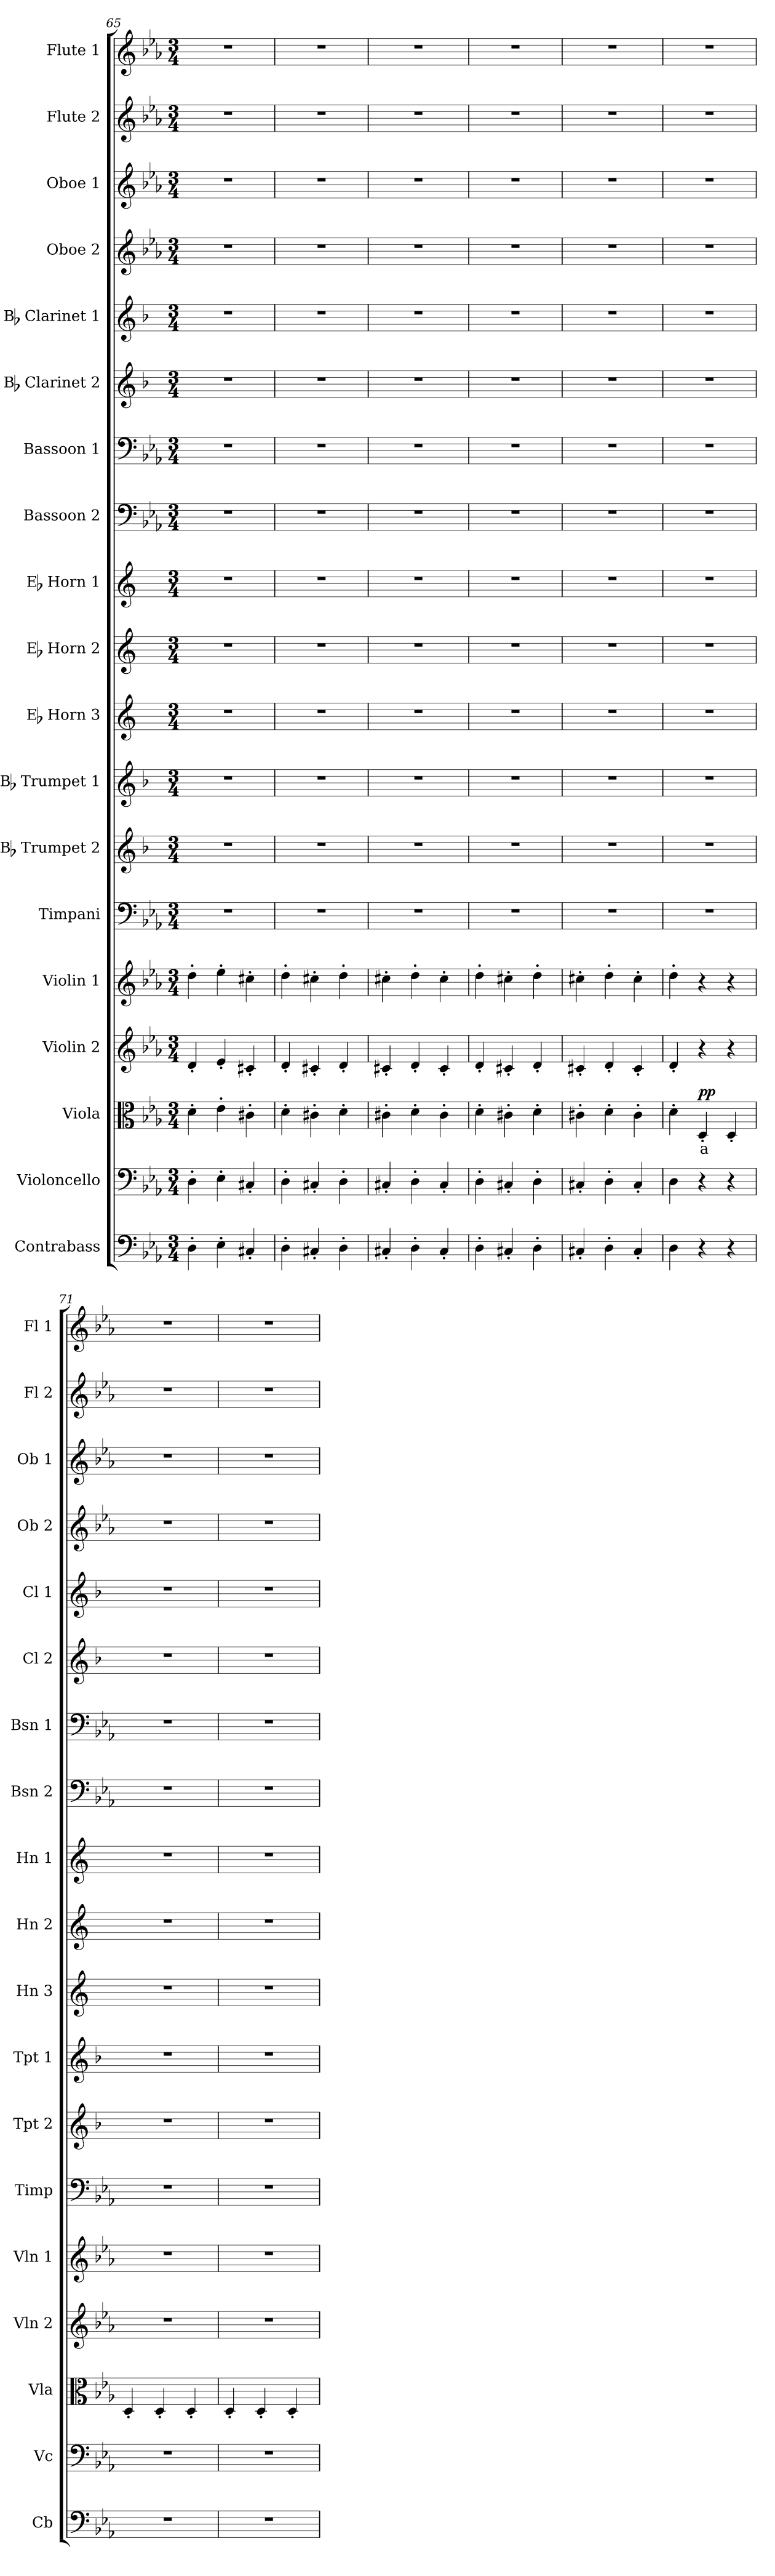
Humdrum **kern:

**kern	**kern	**kern	**text	**dynam	**kern	**kern	**kern	**kern	**kern	**kern	**kern	**kern	**kern	**kern	**kern	**kern	**kern	**kern	**kern	**kern
*part19	*part18	*part17	*part17	*part17	*part16	*part15	*part14	*part13	*part12	*part11	*part10	*part9	*part8	*part7	*part6	*part5	*part4	*part3	*part2	*part1
*staff19	*staff18	*staff17	*staff17	*staff17	*staff16	*staff15	*staff14	*staff13	*staff12	*staff11	*staff10	*staff9	*staff8	*staff7	*staff6	*staff5	*staff4	*staff3	*staff2	*staff1
*I"Contrabass	*I"Violoncello	*I"Viola	*	*	*I"Violin 2	*I"Violin 1	*I"Timpani	*I"Bb Trumpet 2	*I"Bb Trumpet 1	*I"Eb Horn 3	*I"Eb Horn 2	*I"Eb Horn 1	*I"Bassoon 2	*I"Bassoon 1	*I"Bb Clarinet 2	*I"Bb Clarinet 1	*I"Oboe 2	*I"Oboe 1	*I"Flute 2	*I"Flute 1
*I'Cb	*I'Vc	*I'Vla	*	*	*I'Vln 2	*I'Vln 1	*I'Timp	*I'Tpt 2	*I'Tpt 1	*I'Hn 3	*I'Hn 2	*I'Hn 1	*I'Bsn 2	*I'Bsn 1	*I'Cl 2	*I'Cl 1	*I'Ob 2	*I'Ob 1	*I'Fl 2	*I'Fl 1
!!LO:PB:g=z
*clefF4	*clefF4	*clefC3	*	*	*clefG2	*clefG2	*clefF4	*clefG2	*clefG2	*clefG2	*clefG2	*clefG2	*clefF4	*clefF4	*clefG2	*clefG2	*clefG2	*clefG2	*clefG2	*clefG2
*ITrd7c12	*	*	*	*	*	*	*	*ITrd1c2	*ITrd1c2	*ITrd5c9	*ITrd5c9	*ITrd5c9	*	*	*ITrd1c2	*ITrd1c2	*	*	*	*
*k[b-e-a-]	*k[b-e-a-]	*k[b-e-a-]	*	*	*k[b-e-a-]	*k[b-e-a-]	*k[b-e-a-]	*k[b-e-a-]	*k[b-e-a-]	*k[b-e-a-]	*k[b-e-a-]	*k[b-e-a-]	*k[b-e-a-]	*k[b-e-a-]	*k[b-e-a-]	*k[b-e-a-]	*k[b-e-a-]	*k[b-e-a-]	*k[b-e-a-]	*k[b-e-a-]
*M3/4	*M3/4	*M3/4	*	*	*M3/4	*M3/4	*M3/4	*M3/4	*M3/4	*M3/4	*M3/4	*M3/4	*M3/4	*M3/4	*M3/4	*M3/4	*M3/4	*M3/4	*M3/4	*M3/4
=65	=65	=65	=65	=65	=65	=65	=65	=65	=65	=65	=65	=65	=65	=65	=65	=65	=65	=65	=65	=65
4DD'\	4D'\	4d'\	.	.	4d'/	4dd'\	2.r	2.r	2.r	2.r	2.r	2.r	2.r	2.r	2.r	2.r	2.r	2.r	2.r	2.r
4EE-'\	4E-'\	4e-'\	.	.	4e-'/	4ee-'\	.	.	.	.	.	.	.	.	.	.	.	.	.	.
4CC#X'/	4C#X'/	4c#X'\	.	.	4c#X'/	4cc#X'\	.	.	.	.	.	.	.	.	.	.	.	.	.	.
=66	=66	=66	=66	=66	=66	=66	=66	=66	=66	=66	=66	=66	=66	=66	=66	=66	=66	=66	=66	=66
4DD'\	4D'\	4d'\	.	.	4d'/	4dd'\	2.r	2.r	2.r	2.r	2.r	2.r	2.r	2.r	2.r	2.r	2.r	2.r	2.r	2.r
4CC#X'/	4C#X'/	4c#X'\	.	.	4c#X'/	4cc#X'\	.	.	.	.	.	.	.	.	.	.	.	.	.	.
4DD'\	4D'\	4d'\	.	.	4d'/	4dd'\	.	.	.	.	.	.	.	.	.	.	.	.	.	.
=67	=67	=67	=67	=67	=67	=67	=67	=67	=67	=67	=67	=67	=67	=67	=67	=67	=67	=67	=67	=67
4CC#X'/	4C#X'/	4c#X'\	.	.	4c#X'/	4cc#X'\	2.r	2.r	2.r	2.r	2.r	2.r	2.r	2.r	2.r	2.r	2.r	2.r	2.r	2.r
4DD'\	4D'\	4d'\	.	.	4d'/	4dd'\	.	.	.	.	.	.	.	.	.	.	.	.	.	.
4CC#'/	4C#'/	4c#'\	.	.	4c#'/	4cc#'\	.	.	.	.	.	.	.	.	.	.	.	.	.	.
=68	=68	=68	=68	=68	=68	=68	=68	=68	=68	=68	=68	=68	=68	=68	=68	=68	=68	=68	=68	=68
4DD'\	4D'\	4d'\	.	.	4d'/	4dd'\	2.r	2.r	2.r	2.r	2.r	2.r	2.r	2.r	2.r	2.r	2.r	2.r	2.r	2.r
4CC#X'/	4C#X'/	4c#X'\	.	.	4c#X'/	4cc#X'\	.	.	.	.	.	.	.	.	.	.	.	.	.	.
4DD'\	4D'\	4d'\	.	.	4d'/	4dd'\	.	.	.	.	.	.	.	.	.	.	.	.	.	.
=69	=69	=69	=69	=69	=69	=69	=69	=69	=69	=69	=69	=69	=69	=69	=69	=69	=69	=69	=69	=69
4CC#X'/	4C#X'/	4c#X'\	.	.	4c#X'/	4cc#X'\	2.r	2.r	2.r	2.r	2.r	2.r	2.r	2.r	2.r	2.r	2.r	2.r	2.r	2.r
4DD'\	4D'\	4d'\	.	.	4d'/	4dd'\	.	.	.	.	.	.	.	.	.	.	.	.	.	.
4CC#'/	4C#'/	4c#'\	.	.	4c#'/	4cc#'\	.	.	.	.	.	.	.	.	.	.	.	.	.	.
=70	=70	=70	=70	=70	=70	=70	=70	=70	=70	=70	=70	=70	=70	=70	=70	=70	=70	=70	=70	=70
4DD\	4D\	4d'\	.	.	4d'/	4dd'\	2.r	2.r	2.r	2.r	2.r	2.r	2.r	2.r	2.r	2.r	2.r	2.r	2.r	2.r
!	!	!	!LO:LY:b:color=#FF0000	!LO:DY:b	!	!	!	!	!	!	!	!	!	!	!	!	!	!	!	!
4r	4r	4D'/	a	pp	4r	4r	.	.	.	.	.	.	.	.	.	.	.	.	.	.
4r	4r	4D'/	.	.	4r	4r	.	.	.	.	.	.	.	.	.	.	.	.	.	.
=71	=71	=71	=71	=71	=71	=71	=71	=71	=71	=71	=71	=71	=71	=71	=71	=71	=71	=71	=71	=71
2.r	2.r	4D'/	.	.	2.r	2.r	2.r	2.r	2.r	2.r	2.r	2.r	2.r	2.r	2.r	2.r	2.r	2.r	2.r	2.r
.	.	4D'/	.	.	.	.	.	.	.	.	.	.	.	.	.	.	.	.	.	.
.	.	4D'/	.	.	.	.	.	.	.	.	.	.	.	.	.	.	.	.	.	.
=72	=72	=72	=72	=72	=72	=72	=72	=72	=72	=72	=72	=72	=72	=72	=72	=72	=72	=72	=72	=72
2.r	2.r	4D'/	.	.	2.r	2.r	2.r	2.r	2.r	2.r	2.r	2.r	2.r	2.r	2.r	2.r	2.r	2.r	2.r	2.r
.	.	4D'/	.	.	.	.	.	.	.	.	.	.	.	.	.	.	.	.	.	.
.	.	4D'/	.	.	.	.	.	.	.	.	.	.	.	.	.	.	.	.	.	.
=	=	=	=	=	=	=	=	=	=	=	=	=	=	=	=	=	=	=	=	=
*-	*-	*-	*-	*-	*-	*-	*-	*-	*-	*-	*-	*-	*-	*-	*-	*-	*-	*-	*-	*-
